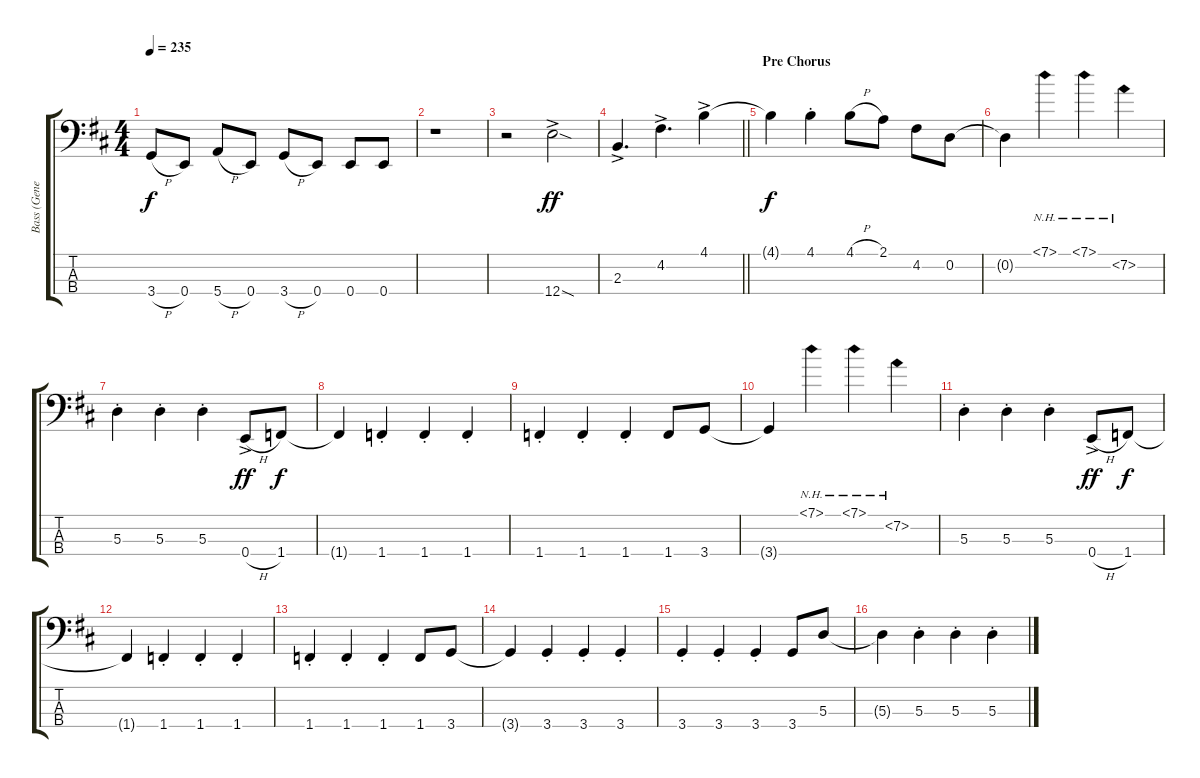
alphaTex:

\track ("Bass (Gene Simmons)" "Bass (Gene") {instrument electricbassfinger}
\staff {score tabs}
\tuning (G2 D2 A1 E1) {hide}
\ts (4 4)
\tempo 235
\clef f4
\ks d
3.4{h}.8{dy f} 0.4.8 5.4{h}.8 0.4.8 3.4{h}.8 0.4.8 0.4.8 0.4.8 |
r.1 |
r.2 12.4{sod ac}.2{dy ff} |
\barLineRight lightlight
2.3{ac}.4{d} 4.2{ac}.4{d} 4.1{ac}.4 |
\section ("" "Pre Chorus")
4.1{t}.4{dy f} 4.1{st}.4 4.1{h}.8 2.1.8 4.2.8 0.2.8 |
0.2{t}.4 7.1{nh}.4 7.1{nh}.4 7.2{nh}.4 |
5.3{st}.4 5.3{st}.4 5.3{st}.4 0.4{h ac}.8{dy ff} 1.4.8{dy f} |
1.4{t}.4 1.4{st}.4 1.4{st}.4 1.4{st}.4 |
1.4{st}.4 1.4{st}.4 1.4{st}.4 1.4.8 3.4.8 |
3.4{t}.4 7.1{nh}.4 7.1{nh}.4 7.2{nh}.4 |
5.3{st}.4 5.3{st}.4 5.3{st}.4 0.4{h ac}.8{dy ff} 1.4.8{dy f} |
1.4{t}.4 1.4{st}.4 1.4{st}.4 1.4{st}.4 |
1.4{st}.4 1.4{st}.4 1.4{st}.4 1.4.8 3.4.8 |
3.4{t}.4 3.4{st}.4 3.4{st}.4 3.4{st}.4 |
3.4{st}.4 3.4{st}.4 3.4{st}.4 3.4.8 5.3.8 |
5.3{t}.4 5.3{st}.4 5.3{st}.4 5.3{st}.4
